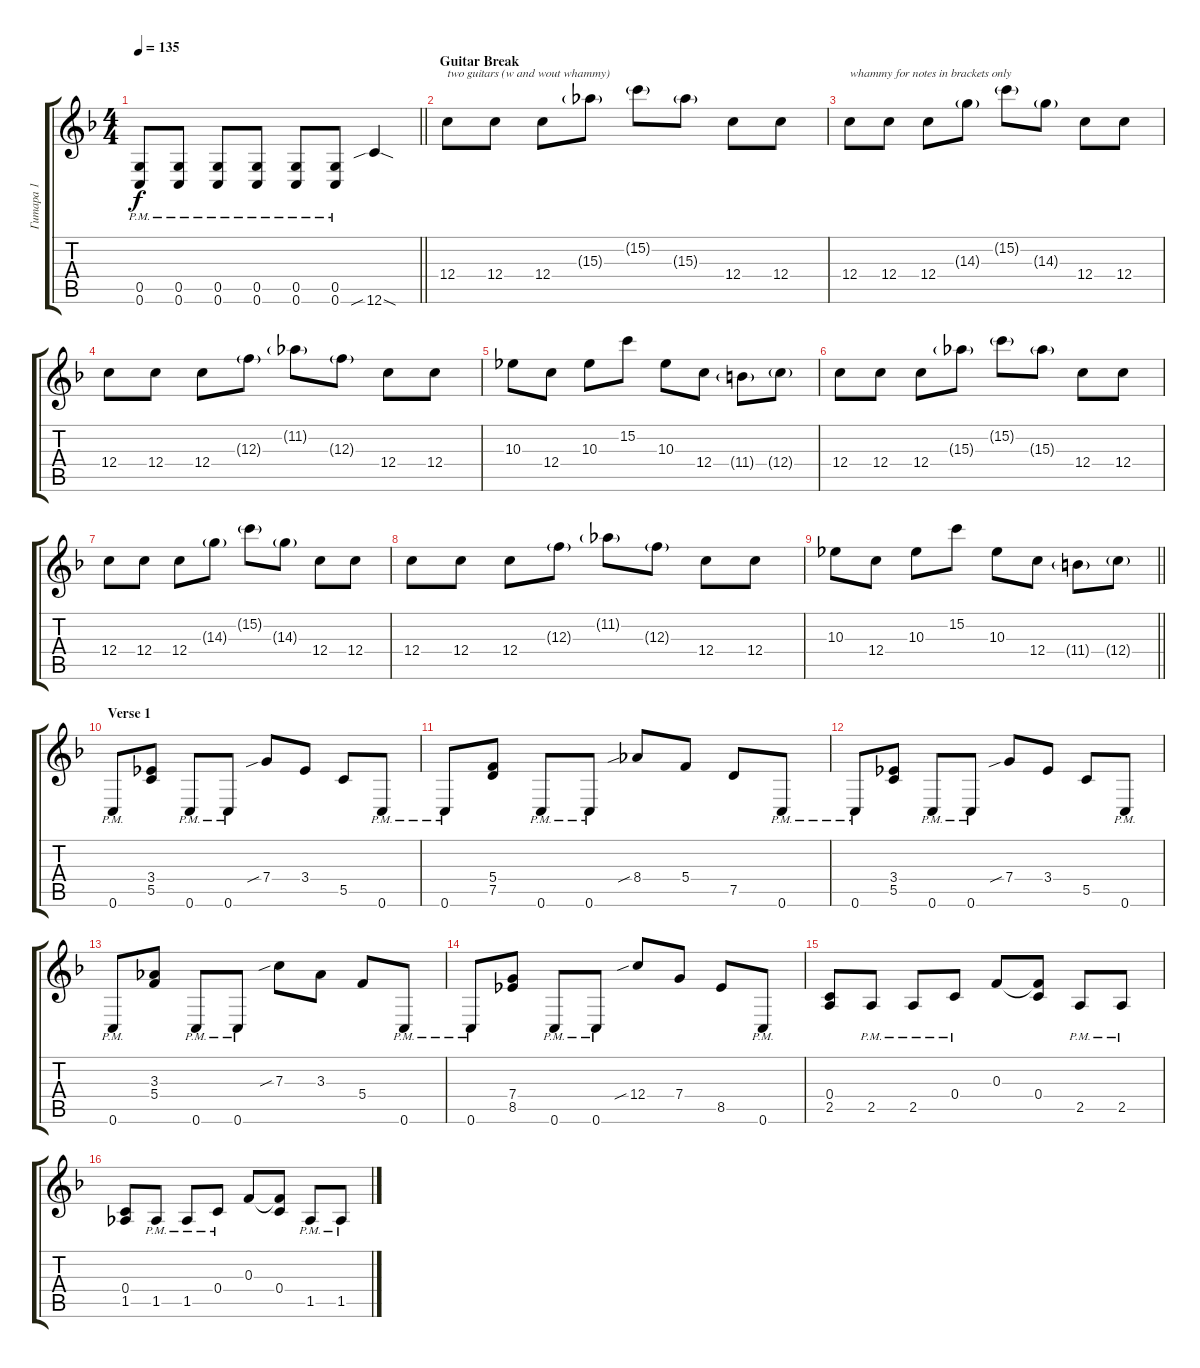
\track ("Гитара 1" "Гитара 1") {instrument distortionguitar}
\staff {score tabs}
\tuning (D4 A3 F3 C3 G2 C2) {hide}
\ts (4 4)
\tempo 135
\clef g2
\barLineRight lightlight
\ks dminor
(0.5{pm} 0.6{pm}).8{dy f} (0.5{pm} 0.6{pm}).8 (0.5{pm} 0.6{pm}).8 (0.5{pm} 0.6{pm}).8 (0.5{pm} 0.6{pm}).8 (0.5{pm} 0.6{pm}).8 12.6{sib sod}.4 |
\section ("" "Guitar Break")
12.4.8{txt "two guitars (w and wout whammy)"} 12.4.8 12.4.8 15.3{g}.8 15.2{g}.8 15.3{g}.8 12.4.8 12.4.8 |
12.4.8{txt "whammy for notes in brackets only"} 12.4.8 12.4.8 14.3{g}.8 15.2{g}.8 14.3{g}.8 12.4.8 12.4.8 |
12.4.8 12.4.8 12.4.8 12.3{g}.8 11.2{g}.8 12.3{g}.8 12.4.8 12.4.8 |
10.3.8 12.4.8 10.3.8 15.2.8 10.3.8 12.4.8 11.4{g}.8 12.4{g}.8 |
12.4.8 12.4.8 12.4.8 15.3{g}.8 15.2{g}.8 15.3{g}.8 12.4.8 12.4.8 |
12.4.8 12.4.8 12.4.8 14.3{g}.8 15.2{g}.8 14.3{g}.8 12.4.8 12.4.8 |
12.4.8 12.4.8 12.4.8 12.3{g}.8 11.2{g}.8 12.3{g}.8 12.4.8 12.4.8 |
\barLineRight lightlight
10.3.8 12.4.8 10.3.8 15.2.8 10.3.8 12.4.8 11.4{g}.8 12.4{g}.8 |
\section ("" "Verse 1")
0.6{pm}.8 (3.4 5.5).8 0.6{pm}.8 0.6{pm}.8 7.4{sib}.8 3.4.8 5.5.8 0.6{pm}.8 |
0.6{pm}.8 (5.4 7.5).8 0.6{pm}.8 0.6{pm}.8 8.4{sib}.8 5.4.8 7.5.8 0.6{pm}.8 |
0.6{pm}.8 (3.4 5.5).8 0.6{pm}.8 0.6{pm}.8 7.4{sib}.8 3.4.8 5.5.8 0.6{pm}.8 |
0.6{pm}.8 (3.3 5.4).8 0.6{pm}.8 0.6{pm}.8 7.3{sib}.8 3.3.8 5.4.8 0.6{pm}.8 |
0.6{pm}.8 (7.4 8.5).8 0.6{pm}.8 0.6{pm}.8 12.4{sib}.8 7.4.8 8.5.8 0.6{pm}.8 |
(0.4 2.5).8 2.5{pm}.8 2.5{pm}.8 0.4{pm}.8 0.3.8 (0.3{t} 0.4).8 2.5{pm}.8 2.5{pm}.8 |
(0.4 1.5).8 1.5{pm}.8 1.5{pm}.8 0.4{pm}.8 0.3.8 (0.3{t} 0.4).8 1.5{pm}.8 1.5{pm}.8
